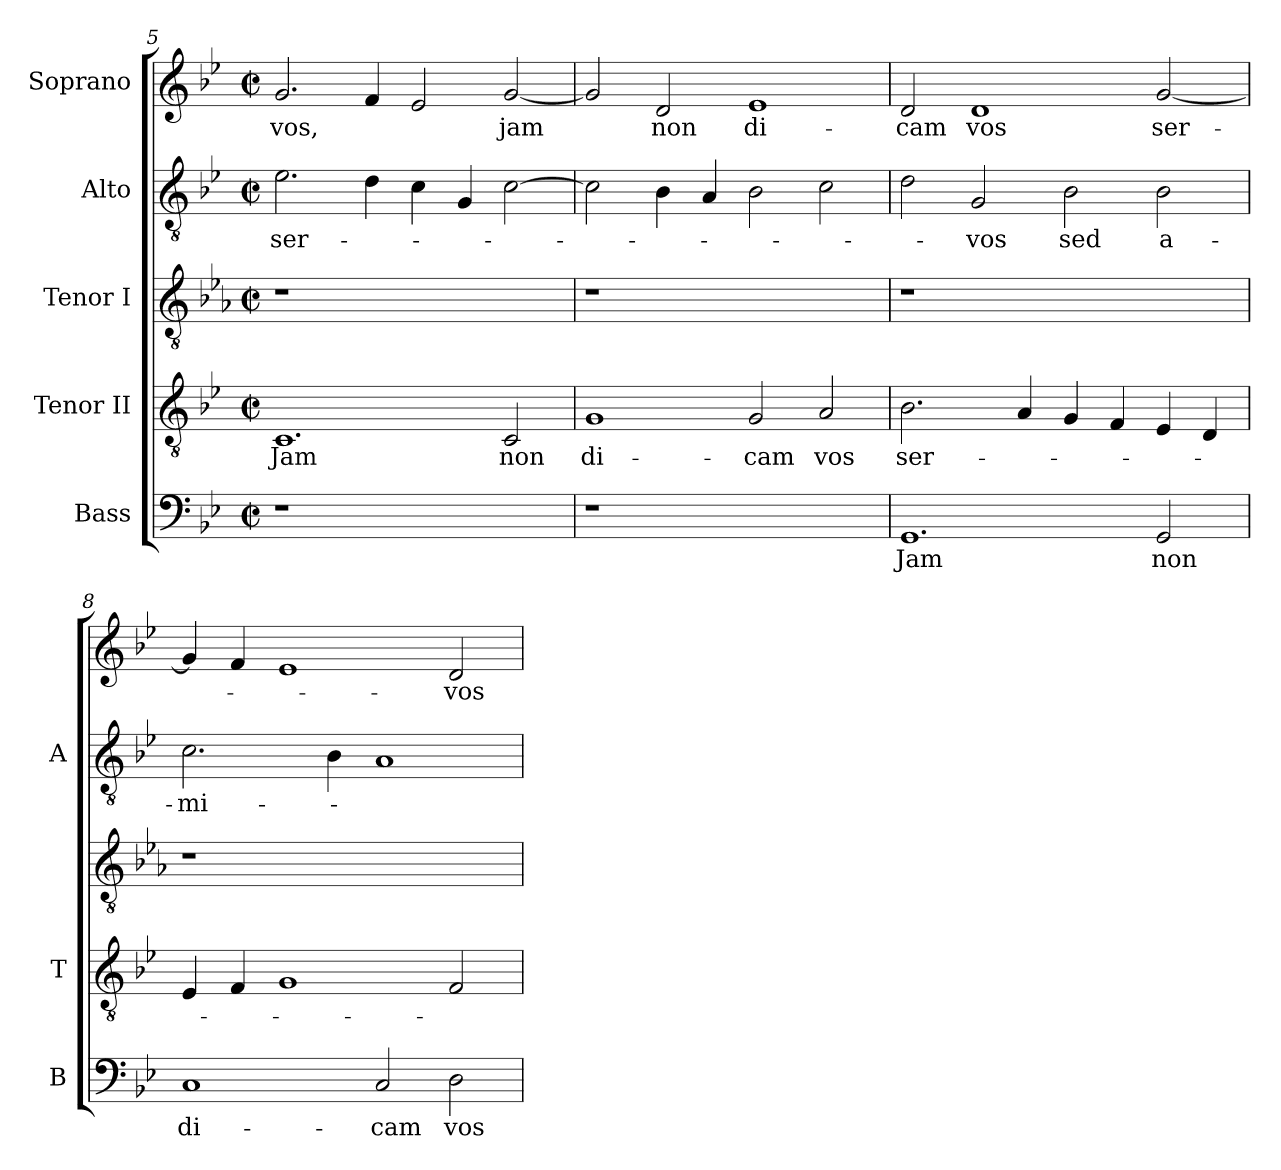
**kern	**text	**kern	**text	**kern	**kern	**text	**kern	**text
*part5	*part5	*part4	*part4	*part3	*part2	*part2	*part1	*part1
*staff5	*staff5	*staff4	*staff4	*staff3	*staff2	*staff2	*staff1	*staff1
*I"Bass	*	*I"Tenor II	*	*I"Tenor I	*I"Alto	*	*I"Soprano	*
*I'B	*	*I'T	*	*	*I'A	*	*	*
!!LO:LB:g=z
*clefF4	*	*clefGv2	*	*clefGv2	*clefGv2	*	*clefG2	*
*	*	*	*	*ITrd-4c-7	*	*	*	*
*k[b-e-]	*	*k[b-e-]	*	*k[b-e-]	*k[b-e-]	*	*k[b-e-]	*
*B-:	*	*B-:	*	*B-:	*B-:	*	*B-:	*
*M2/2	*	*M2/2	*	*M2/2	*M2/2	*	*M2/2	*
*met(c|)	*	*met(c|)	*	*met(c|)	*met(c|)	*	*met(c|)	*
=5	=5	=5	=5	=5	=5	=5	=5	=5
!LO:N:vis=1	!	!	!	!	!	!	!	!
!	!	!	!LO:LY:b:color=#000000	!LO:N:vis=1	!	!	!	!
!	!	!	!	!	!	!LO:LY:b:color=#000000	!	!
!	!	!	!	!	!	!	!	!LO:LY:b:color=#000000
1r	.	1.Ci	Jam	1r	2.e-i\	ser-	2.gi/	-vos,
.	.	.	.	.	4di\	.	4fi/	.
1ryy	.	.	.	1ryy	4ci\	.	2e-i/	.
.	.	.	.	.	4Gi/	.	.	.
!	!	!	!LO:LY:b:color=#000000	!	!	!	!	!
!	!	!	!	!	!	!	!	!LO:LY:b:color=#000000
.	.	2Ci/	non	.	[>2ci\	.	[<2gi/	jam
=6	=6	=6	=6	=6	=6	=6	=6	=6
!LO:N:vis=1	!	!	!	!	!	!	!	!
!	!	!	!LO:LY:b:color=#000000	!LO:N:vis=1	!	!	!	!
1r	.	1Gi	di-	1r	2ci\]	.	2gi/]	.
!	!	!	!	!	!	!	!	!LO:LY:b:color=#000000
.	.	.	.	.	4B-i\	.	2di/	non
.	.	.	.	.	4Ai/	.	.	.
!	!	!	!LO:LY:b:color=#000000	!	!	!	!	!
!	!	!	!	!	!	!	!	!LO:LY:b:color=#000000
1ryy	.	2Gi/	-cam	1ryy	2B-i\	.	1e-i	di-
!	!	!	!LO:LY:b:color=#000000	!	!	!	!	!
.	.	2Ai/	vos	.	2ci\	.	.	.
=7	=7	=7	=7	=7	=7	=7	=7	=7
!	!LO:LY:b:color=#000000	!	!	!	!	!	!	!
!	!	!	!LO:LY:b:color=#000000	!LO:N:vis=1	!	!	!	!
!	!	!	!	!	!	!	!	!LO:LY:b:color=#000000
1.GGi	Jam	2.B-i\	ser-	1r	2di\	.	2di/	-cam
!	!	!	!	!	!	!LO:LY:b:color=#000000	!	!
!	!	!	!	!	!	!	!	!LO:LY:b:color=#000000
.	.	.	.	.	2Gi/	-vos	1di	vos
.	.	4Ai/	.	.	.	.	.	.
!	!	!	!	!	!	!LO:LY:b:color=#000000	!	!
.	.	4Gi/	.	1ryy	2B-i\	sed	.	.
.	.	4Fi/	.	.	.	.	.	.
!	!LO:LY:b:color=#000000	!	!	!	!	!	!	!
!	!	!	!	!	!	!LO:LY:b:color=#000000	!	!
!	!	!	!	!	!	!	!	!LO:LY:b:color=#000000
2GGi/	non	4E-i/	.	.	2B-i\	a-	[<2gi/	ser-
.	.	4Di/	.	.	.	.	.	.
=8	=8	=8	=8	=8	=8	=8	=8	=8
!	!LO:LY:b:color=#000000	!	!	!LO:N:vis=1	!	!	!	!
!	!	!	!	!	!	!LO:LY:b:color=#000000	!	!
1Ci	di-	4E-i/	.	1r	2.ci\	-mi-	4gi/]	.
.	.	4Fi/	.	.	.	.	4fi/	.
.	.	1Gi	.	.	.	.	1e-i	.
.	.	.	.	.	4B-i\	.	.	.
!	!LO:LY:b:color=#000000	!	!	!	!	!	!	!
2Ci/	-cam	.	.	1ryy	1Ai	.	.	.
!	!LO:LY:b:color=#000000	!	!	!	!	!	!	!
!	!	!	!	!	!	!	!	!LO:LY:b:color=#000000
2Di\	vos	2Fi/	.	.	.	.	2di/	-vos
=	=	=	=	=	=	=	=	=
*-	*-	*-	*-	*-	*-	*-	*-	*-
